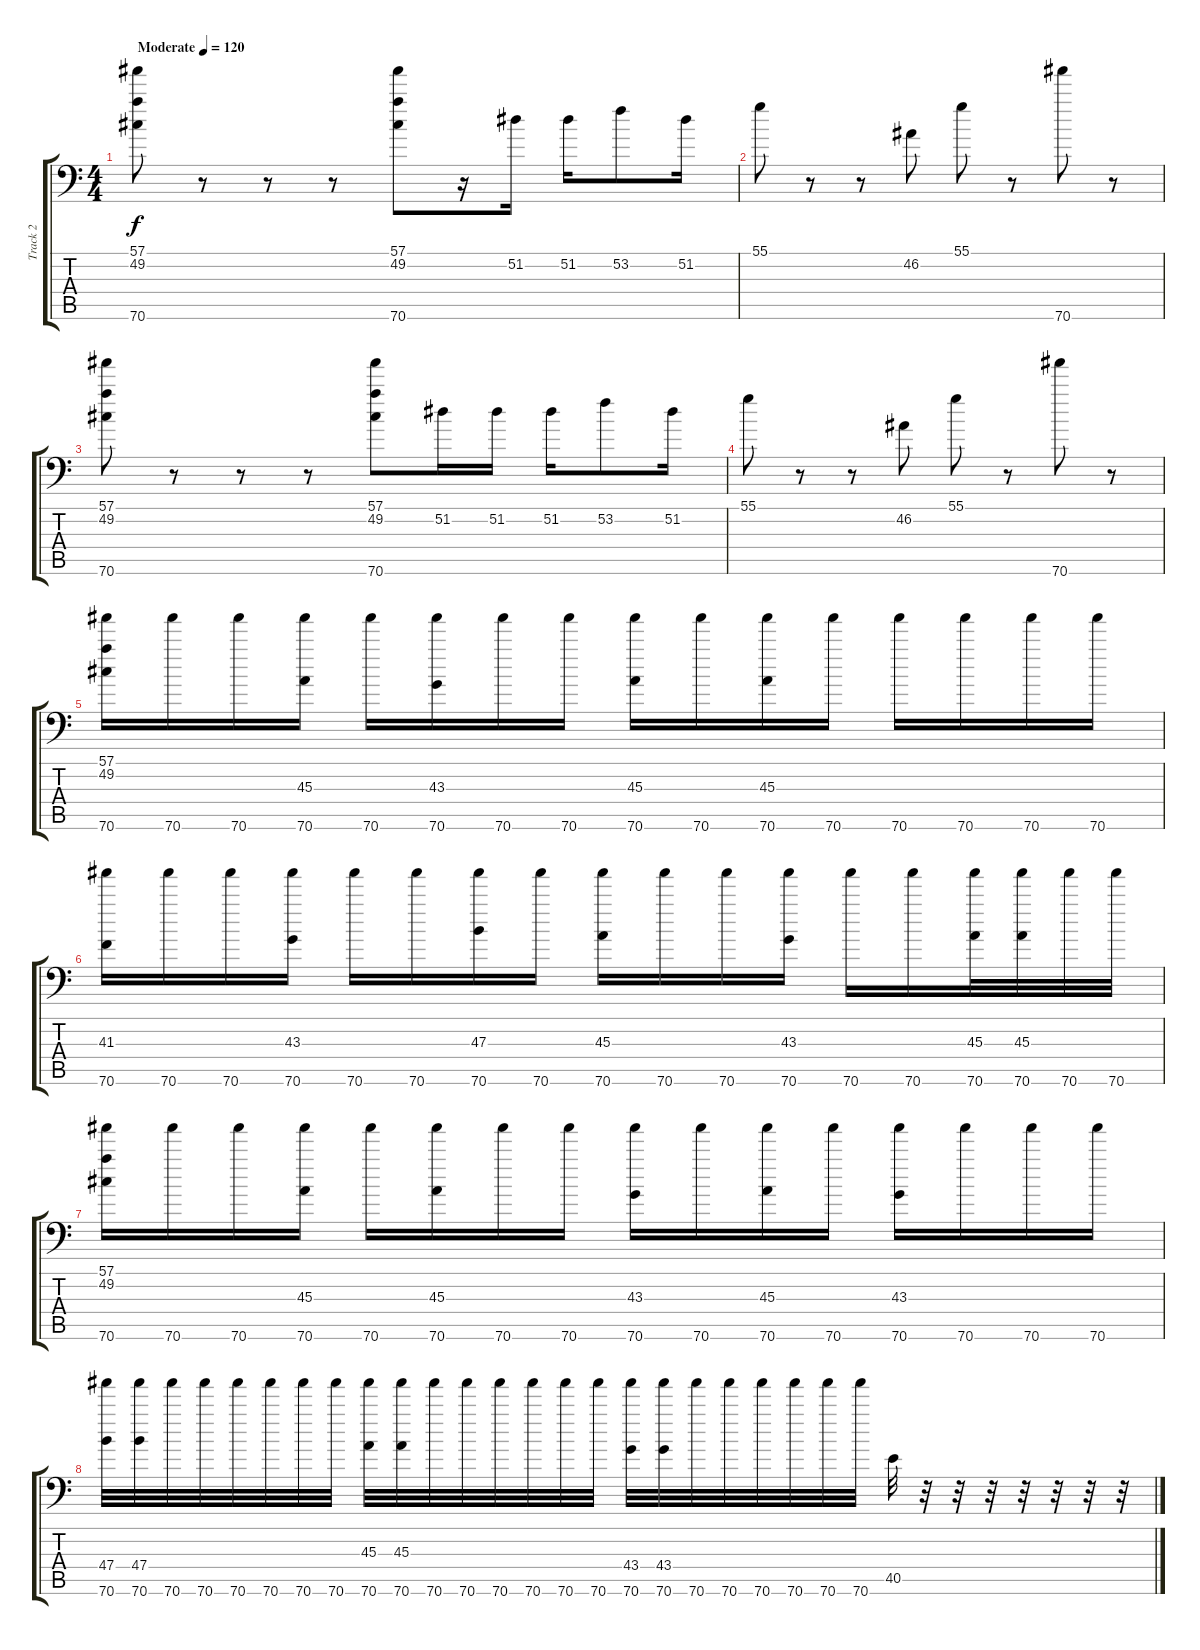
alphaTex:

\track ("Track 2" "Track 2") {instrument acousticgrandpiano}
\staff {score tabs}
\tuning (C-1 C-1 C-1 C-1 C-1 C-1) {hide}
\ts (4 4)
\tempo (120 "Moderate")
\clef f4
\ks c
(57.1 49.2 70.6).8{dy f instrument acousticgrandpiano} r.8 r.8 r.8 (57.1 49.2 70.6).8 r.16 51.2.16 51.2.16 53.2.8 51.2.16 |
55.1.8 r.8 r.8 46.2.8 55.1.8 r.8 70.6.8 r.8 |
(57.1 49.2 70.6).8 r.8 r.8 r.8 (57.1 49.2 70.6).8 51.2.16 51.2.16 51.2.16 53.2.8 51.2.16 |
55.1.8 r.8 r.8 46.2.8 55.1.8 r.8 70.6.8 r.8 |
(57.1 49.2 70.6).16 70.6.16 70.6.16 (45.3 70.6).16 70.6.16 (43.3 70.6).16 70.6.16 70.6.16 (45.3 70.6).16 70.6.16 (45.3 70.6).16 70.6.16 70.6.16 70.6.16 70.6.16 70.6.16 |
(41.3 70.6).16 70.6.16 70.6.16 (43.3 70.6).16 70.6.16 70.6.16 (47.3 70.6).16 70.6.16 (45.3 70.6).16 70.6.16 70.6.16 (43.3 70.6).16 70.6.16 70.6.16 (45.3 70.6).32 (45.3 70.6).32 70.6.32 70.6.32 |
(57.1 49.2 70.6).16 70.6.16 70.6.16 (45.3 70.6).16 70.6.16 (45.3 70.6).16 70.6.16 70.6.16 (43.3 70.6).16 70.6.16 (45.3 70.6).16 70.6.16 (43.3 70.6).16 70.6.16 70.6.16 70.6.16 |
(47.4 70.6).32 (47.4 70.6).32 70.6.32 70.6.32 70.6.32 70.6.32 70.6.32 70.6.32 (45.3 70.6).32 (45.3 70.6).32 70.6.32 70.6.32 70.6.32 70.6.32 70.6.32 70.6.32 (43.4 70.6).32 (43.4 70.6).32 70.6.32 70.6.32 70.6.32 70.6.32 70.6.32 70.6.32 40.5.32 r.32 r.32 r.32 r.32 r.32 r.32 r.32
